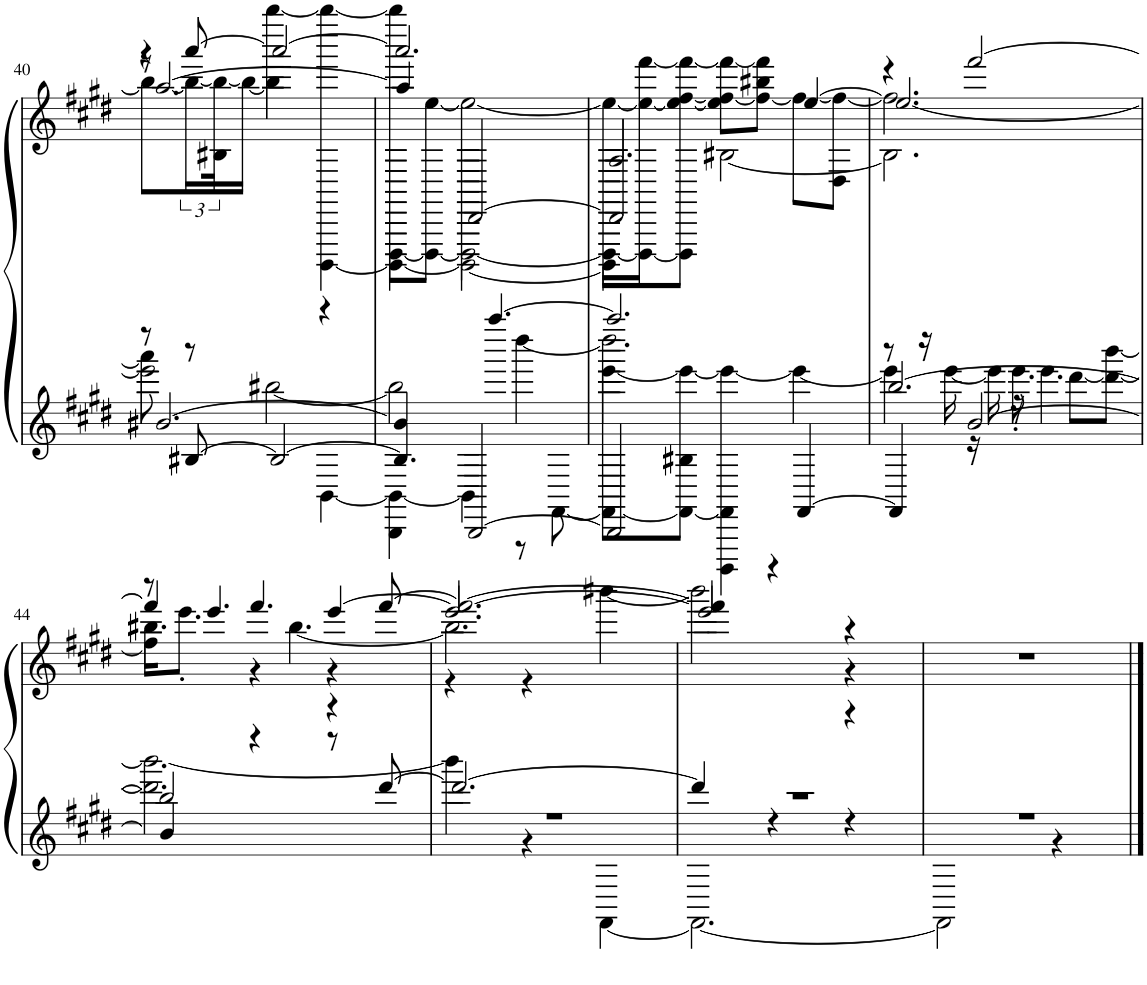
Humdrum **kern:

**kern	**kern
*part1	*part1
*staff2	*staff1
*I"Piano	*
*I'Pno.	*
!!LO:PB:g=z
*clefG2	*clefG2
*k[f#c#g#d#]	*k[f#c#g#d#]
*M3/4	*M3/4
=40	=40
*^	*^
*	*^	*	*^
*	*	*^	*	*	*^
8r	8aaa\]	[2.b#X/	2eee\]	[2.aa/	4r	8r	8bb\L_
[8B#X/	8r	.	.	.	.	[8aaa/	24bb\L_
.	.	.	.	.	.	.	48B#X\ 48bb\_K
.	.	.	.	.	.	.	16bb\JJ_
2B#/_	[2bb#X\	.	.	.	[4bbbb\	2aaa/_	4bb\]
.	.	.	[4BB\	.	[4BBBB\ 4bbbb\_	.	4r
=41	=41	=41	=41	=41	=41	=41	=41
4.B#/]	2bb#\]	4b#/]	4BBB\ 4BB\_	4aa/]	4BBBB\_ 4bbbb\]	2.aaa/]	[8DDD#\L
.	.	.	.	.	.	.	8DDD#\_ [8ee\J
.	.	[2BBB/	4BB\]	[2DD#/	2BBBB\_	.	2DDD#\_ 2ee\_
[4.aaaa/	.	.	.	.	.	.	.
.	[4dddd#\	.	8r	.	.	.	.
.	.	.	[8FF#\	.	.	.	.
=42	=42	=42	=42	=42	=42	=42	=42
2.aaaa/]	2.dddd#\]	2BBB/]	8FF#\_ [8eee\L	2DD#/]	4BBBB\]	2.A/	16DDD#\_ 16ee\_LL
.	.	.	.	.	.	.	16DDD#\_ 16ee\_ [16fff#\J
.	.	.	8FF#\_ 8B#X\ 8eee\_J	.	.	.	8DDD#\] 8ee\_ [8ff#\ 8fff#\_J
.	.	.	4BBBB\ 4FF#\] 4eee\_	.	[2B#X\	.	8ee\] 8ff#\_ 8fff#\_L
.	.	.	.	.	.	.	8ff#\_ 8bb#X\ 8fff#\]J
.	.	[4FF#/	4eee\_	[4ee/	.	.	8ff#\L_
.	.	.	.	.	.	.	8D#\ 8ff#\_J
=43	=43	=43	=43	=43	=43	=43	=43
[2.bb/	8r	4FF#/]	4eee\]	2.ee/]	2.B#\]	4r	2.ff#\_
.	16r	.	.	.	.	.	.
.	[16eee\	.	.	.	.	.	.
.	16eee\]	[2b/	16r	.	.	[2fff#/	.
.	16r	.	8.eee'\	.	.	.	.
.	4.eee\	.	.	.	.	.	.
.	.	.	[8ddd#\L	.	.	.	.
.	.	.	8ddd#\_ [8bbb\J	.	.	.	.
*	*	*v	*v	*	*	*	*
!!LO:LB:g=z	!!	!!	!!
=44	=44	=44	=44	=44	=44	=44
2bb/]	4b/]	2.ddd#\] 2.bbb\_	8r	4.bb#X\	4fff#/]	16ff#\KL]
.	.	.	.	.	.	8.eee'\J
.	.	.	4.eee/	.	.	.
.	4r	.	.	.	4.fff#/	4r
.	.	.	.	[4.bb#\	.	.
4r	8r	.	[4eee/	.	.	4r
.	[8ddd#/	.	.	.	[8fff#/	.
=45	=45	=45	=45	=45	=45	=45
2.r	2.ddd#/_	4bbb\]	2.eee/_	2.bb#\]	2.fff#/_	4r
.	.	4r	.	.	.	4r
.	.	[4FF#\	.	.	.	[4bbb#X\
*	*	*	*	*	*v	*v
=46	=46	=46	=46	=46	=46
2.r	4ddd#/]	2.FF#\_	2eee/]	4fff#/]	2bbb#\]
.	4r	.	.	4r	.
.	4r	.	4r	4r	4r
*	*v	*v	*	*	*
*	*	*v	*v	*v
=47	=47	=47
2.r	2FF#\]	2.r
.	4r	.
*v	*v	*
==	==
*-	*-
